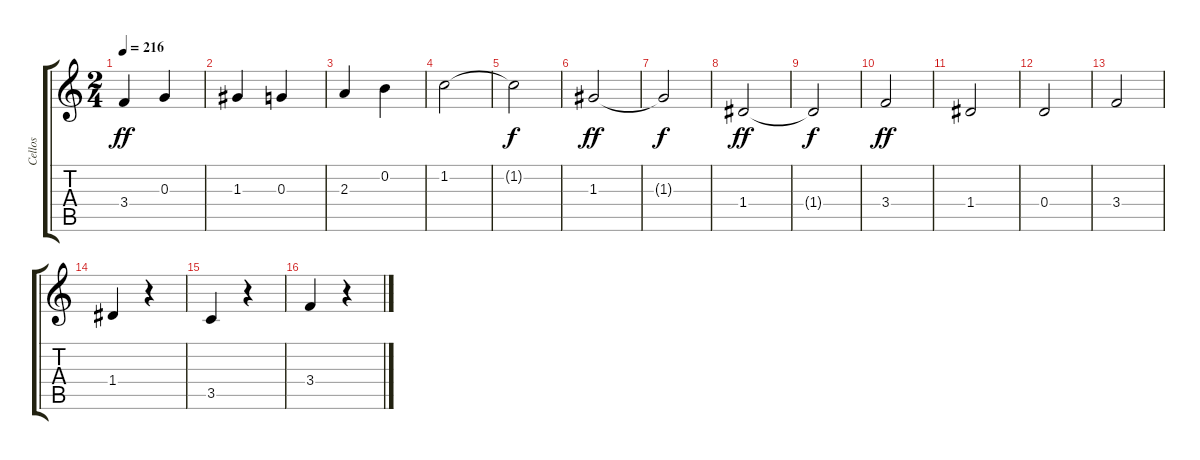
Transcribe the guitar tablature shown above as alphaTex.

\track ("Cellos" "Cellos") {instrument contrabass}
\staff {score tabs}
\tuning (E4 B3 G3 D3 A2 E2) {hide}
\ts (2 4)
\tempo 216
\clef g2
\ks c
3.4.4{dy ff} 0.3.4 |
1.3.4 0.3.4 |
2.3.4 0.2.4 |
1.2.2 |
1.2{t}.2{dy f} |
1.3.2{dy ff} |
1.3{t}.2{dy f} |
1.4.2{dy ff} |
1.4{t}.2{dy f} |
3.4.2{dy ff} |
1.4.2 |
0.4.2 |
3.4.2 |
1.4.4 r.4 |
3.5.4 r.4 |
3.4.4 r.4
